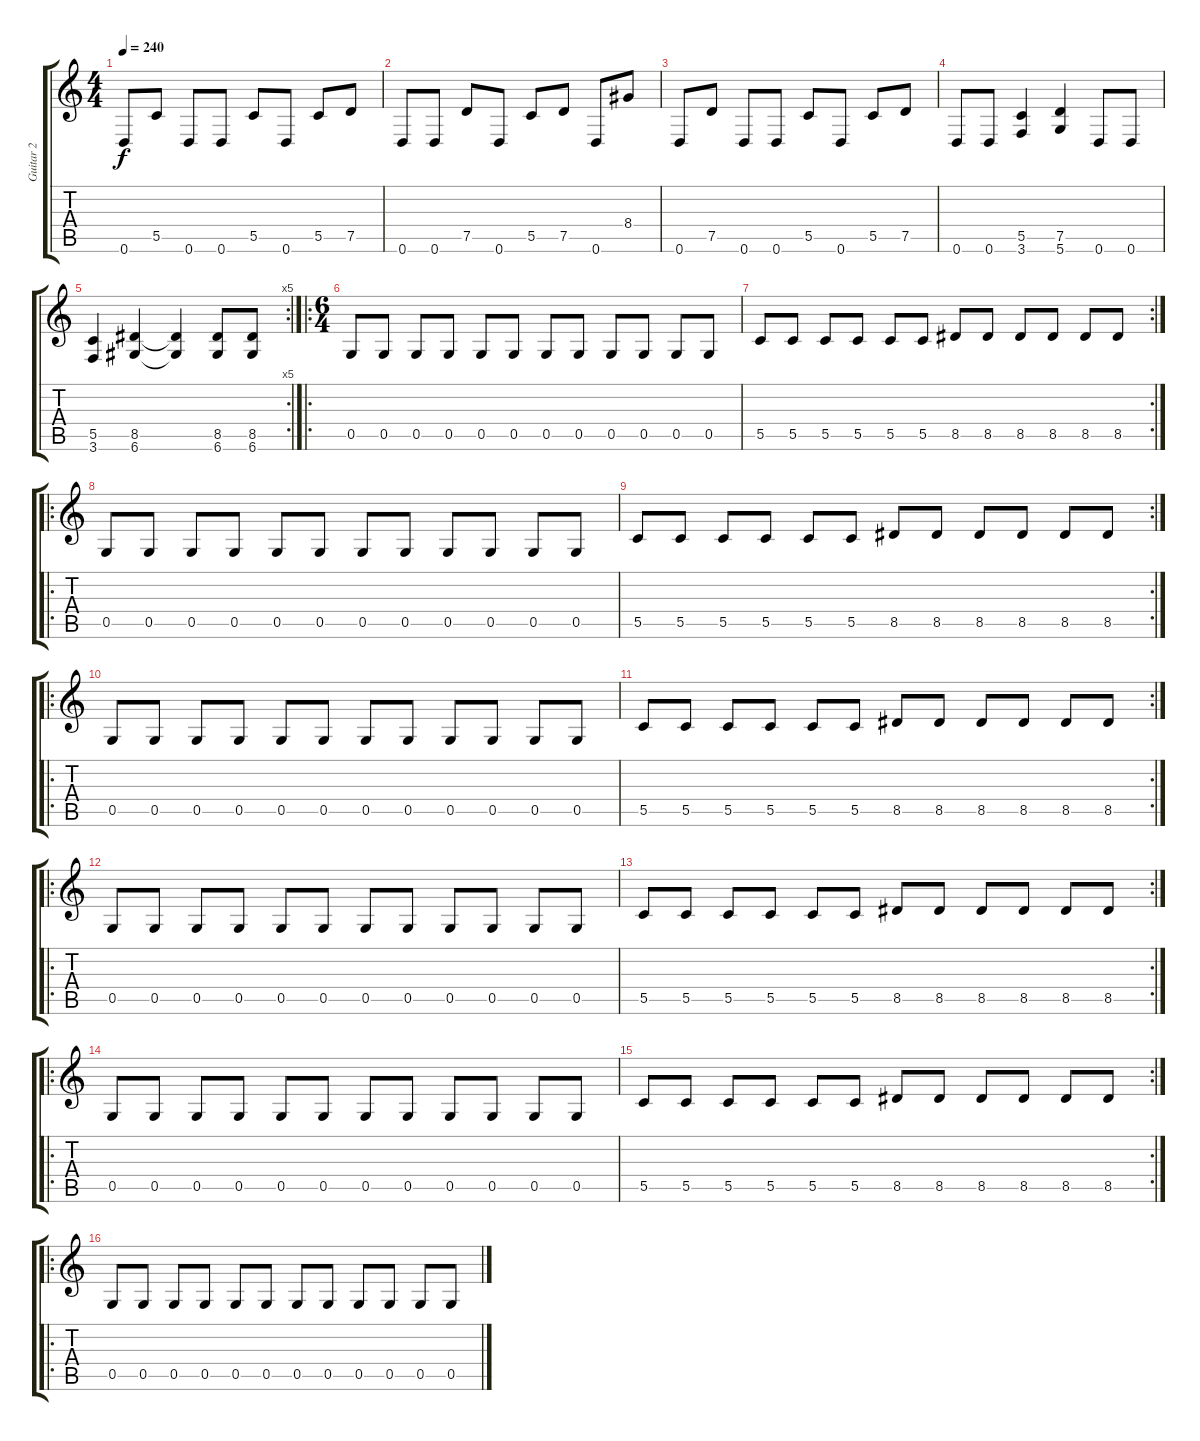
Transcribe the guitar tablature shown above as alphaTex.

\track ("Guitar 2" "Guitar 2") {instrument distortionguitar}
\staff {score tabs}
\tuning (D4 A3 F3 C3 G2 D2) {hide}
\ts (4 4)
\tempo 240
\clef g2
\ks c
0.6.8{dy f} 5.5.8 0.6.8 0.6.8 5.5.8 0.6.8 5.5.8 7.5.8 |
0.6.8 0.6.8 7.5.8 0.6.8 5.5.8 7.5.8 0.6.8 8.4.8 |
0.6.8 7.5.8 0.6.8 0.6.8 5.5.8 0.6.8 5.5.8 7.5.8 |
0.6.8 0.6.8 (5.5 3.6).4 (7.5 5.6).4 0.6.8 0.6.8 |
\rc 5
(5.5 3.6).4 (8.5 6.6).4 (8.5{t} 6.6{t}).4 (8.5 6.6).8 (8.5 6.6).8 |
\ro
\ts (6 4)
0.5.8 0.5.8 0.5.8 0.5.8 0.5.8 0.5.8 0.5.8 0.5.8 0.5.8 0.5.8 0.5.8 0.5.8 |
\rc 2
5.5.8 5.5.8 5.5.8 5.5.8 5.5.8 5.5.8 8.5.8 8.5.8 8.5.8 8.5.8 8.5.8 8.5.8 |
\ro
0.5.8 0.5.8 0.5.8 0.5.8 0.5.8 0.5.8 0.5.8 0.5.8 0.5.8 0.5.8 0.5.8 0.5.8 |
\rc 2
5.5.8 5.5.8 5.5.8 5.5.8 5.5.8 5.5.8 8.5.8 8.5.8 8.5.8 8.5.8 8.5.8 8.5.8 |
\ro
0.5.8 0.5.8 0.5.8 0.5.8 0.5.8 0.5.8 0.5.8 0.5.8 0.5.8 0.5.8 0.5.8 0.5.8 |
\rc 2
5.5.8 5.5.8 5.5.8 5.5.8 5.5.8 5.5.8 8.5.8 8.5.8 8.5.8 8.5.8 8.5.8 8.5.8 |
\ro
0.5.8 0.5.8 0.5.8 0.5.8 0.5.8 0.5.8 0.5.8 0.5.8 0.5.8 0.5.8 0.5.8 0.5.8 |
\rc 2
5.5.8 5.5.8 5.5.8 5.5.8 5.5.8 5.5.8 8.5.8 8.5.8 8.5.8 8.5.8 8.5.8 8.5.8 |
\ro
0.5.8 0.5.8 0.5.8 0.5.8 0.5.8 0.5.8 0.5.8 0.5.8 0.5.8 0.5.8 0.5.8 0.5.8 |
\rc 2
5.5.8 5.5.8 5.5.8 5.5.8 5.5.8 5.5.8 8.5.8 8.5.8 8.5.8 8.5.8 8.5.8 8.5.8 |
\ro
0.5.8 0.5.8 0.5.8 0.5.8 0.5.8 0.5.8 0.5.8 0.5.8 0.5.8 0.5.8 0.5.8 0.5.8
